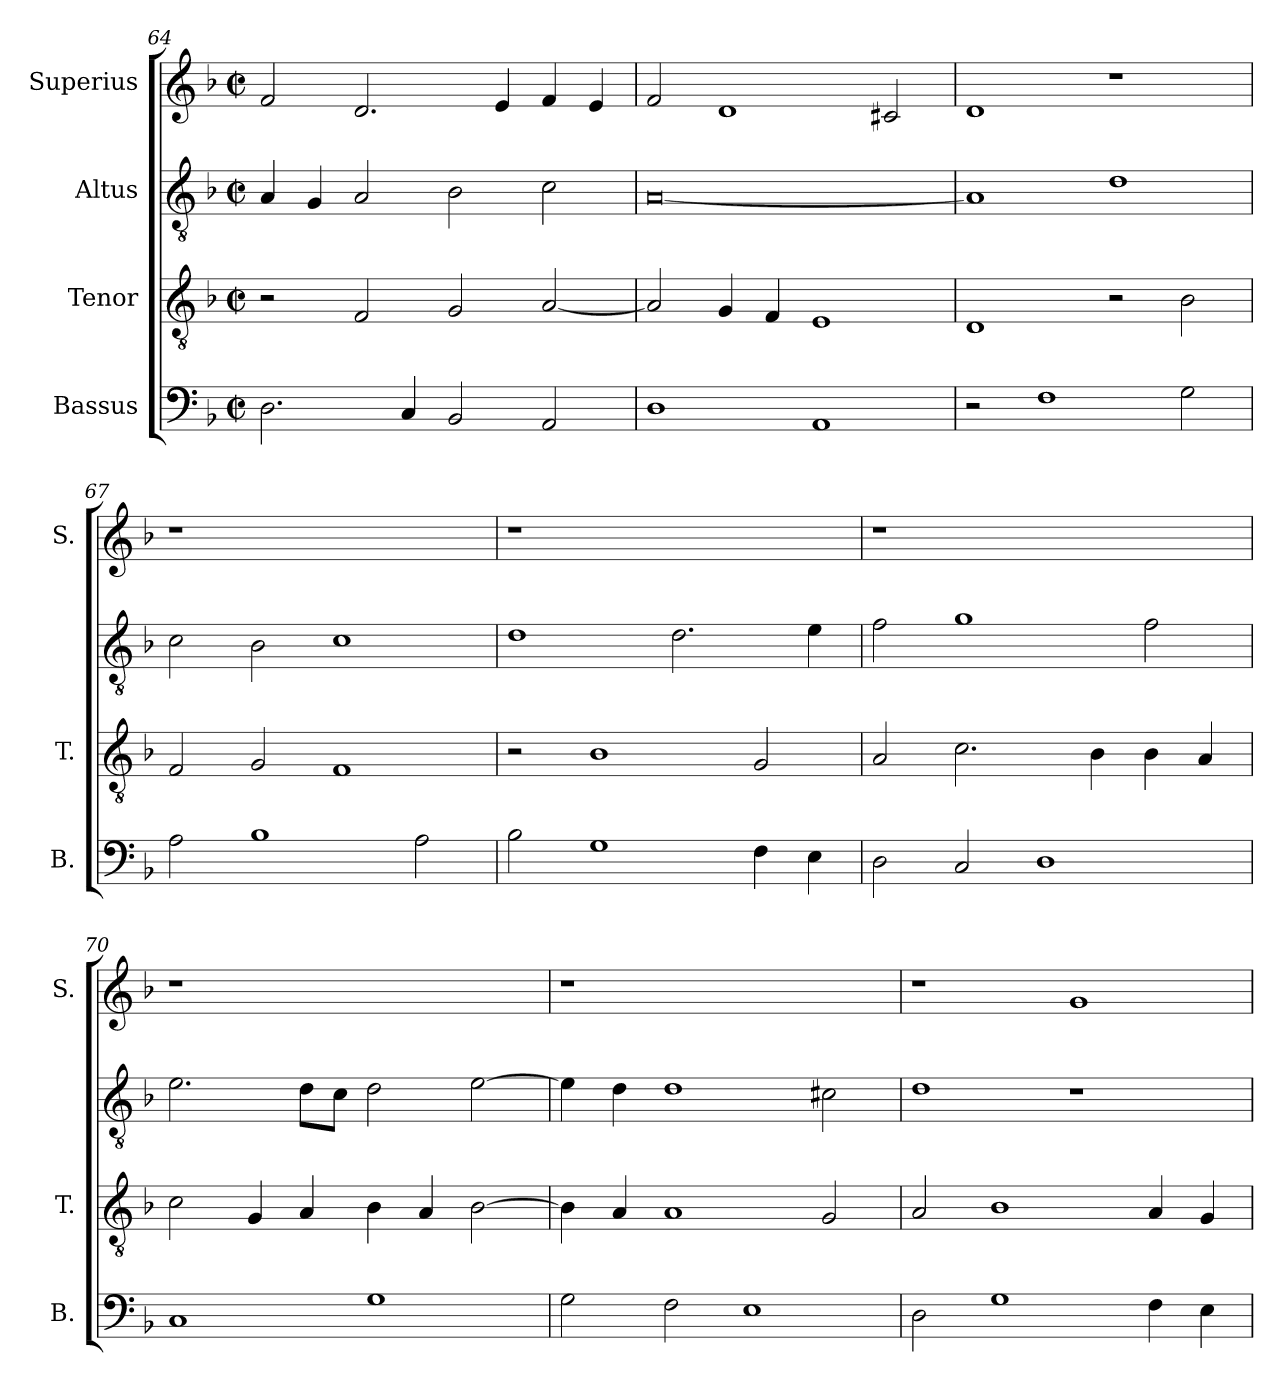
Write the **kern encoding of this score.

**kern	**kern	**kern	**kern
*part4	*part3	*part2	*part1
*staff4	*staff3	*staff2	*staff1
*I"Bassus	*I"Tenor	*I"Altus	*I"Superius
*I'B.	*I'T.	*	*I'S.
*clefF4	*clefGv2	*clefGv2	*clefG2
*	*ITrd7c12	*ITrd7c12	*
*k[b-]	*k[b-]	*k[b-]	*k[b-]
*F:	*F:	*F:	*F:
*M2/2	*M2/2	*M2/2	*M2/2
*met(c|)	*met(c|)	*met(c|)	*met(c|)
=64	=64	=64	=64
2.Di\	2r	4AAi/	2fi/
.	.	4GGi/	.
.	2FFi/	2AAi/	2.di/
4Ci/	.	.	.
2BB-i/	2GGi/	2BB-i\	.
.	.	.	4ei/
2AAi/	[<2AAi/	2Ci\	4fi/
.	.	.	4ei/
=65	=65	=65	=65
1Di	2AAi/]	[<0AAi	2fi/
.	4GGi/	.	1di
.	4FFi/	.	.
1AAi	1EEi	.	.
.	.	.	2c#Xi/
=66	=66	=66	=66
2r	1DDi	1AAi]	1di
1Fi	.	.	.
.	2r	1Di	1r
2Gi\	2BB-i\	.	.
=67	=67	=67	=67
!	!	!	!LO:N:vis=1
2Ai\	2FFi/	2Ci\	1r
1B-i	2GGi/	2BB-i\	.
.	1FFi	1Ci	1ryy
2Ai\	.	.	.
!!LO:LB:g=z
=68	=68	=68	=68
!	!	!	!LO:N:vis=1
2B-i\	2r	1Di	1r
1Gi	1BB-i	.	.
.	.	2.Di\	1ryy
4Fi\	2GGi/	.	.
4Ei\	.	4Ei\	.
=69	=69	=69	=69
!	!	!	!LO:N:vis=1
2Di\	2AAi/	2Fi\	1r
2Ci/	2.Ci\	1Gi	.
1Di	.	.	1ryy
.	4BB-i\	.	.
.	4BB-i\	2Fi\	.
.	4AAi/	.	.
=70	=70	=70	=70
!	!	!	!LO:N:vis=1
1Ci	2Ci\	2.Ei\	1r
.	4GGi/	.	.
.	4AAi/	8Di\L	.
.	.	8Ci\J	.
1Gi	4BB-i\	2Di\	1ryy
.	4AAi/	.	.
.	[>2BB-i\	[>2Ei\	.
=71	=71	=71	=71
!	!	!	!LO:N:vis=1
2Gi\	4BB-i\]	4Ei\]	1r
.	4AAi/	4Di\	.
2Fi\	1AAi	1Di	.
1Ei	.	.	1ryy
.	2GGi/	2C#Xi\	.
=72	=72	=72	=72
2Di\	2AAi/	1Di	1r
1Gi	1BB-i	.	.
.	.	1r	1gi
4Fi\	4AAi/	.	.
4Ei\	4GGi/	.	.
=	=	=	=
*-	*-	*-	*-
